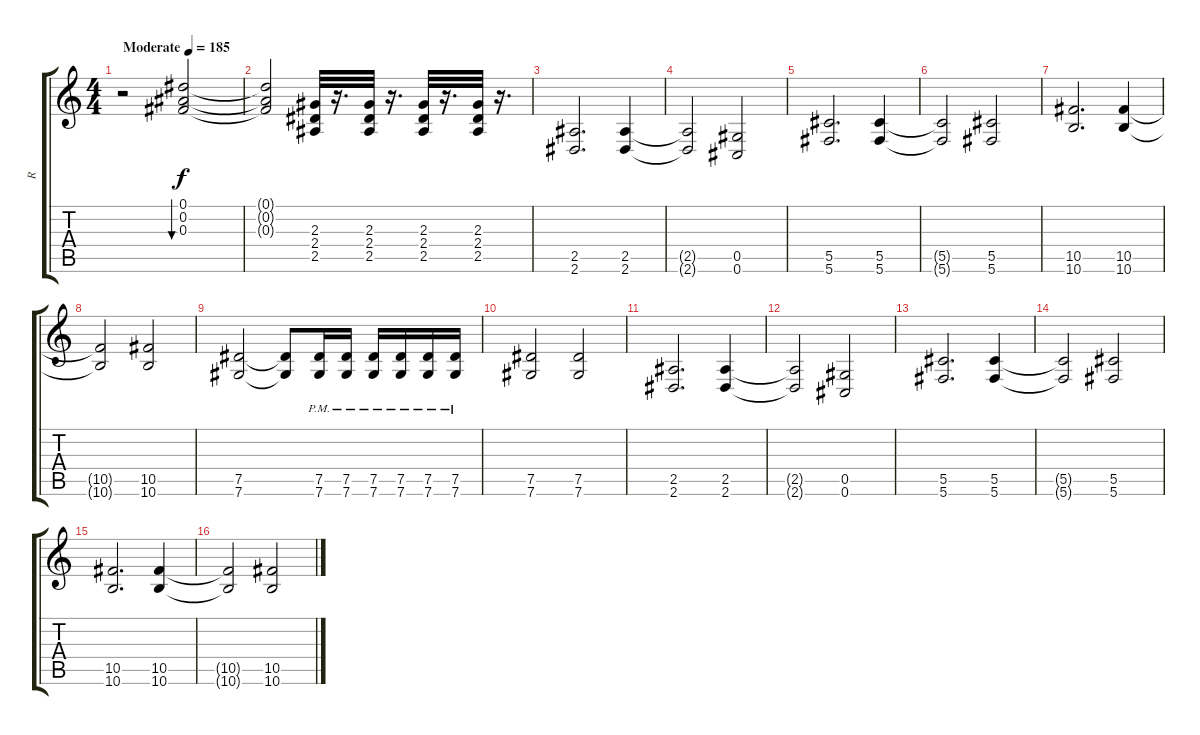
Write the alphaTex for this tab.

\track ("R" "R") {instrument distortionguitar}
\staff {score tabs}
\tuning (Eb4 Bb3 Gb3 Db3 Ab2 Db2) {hide}
\ts (4 4)
\tempo (185 "Moderate")
\clef g2
\ks c
r.2{txt "" dy f instrument distortionguitar} (0.1 0.2 0.3).2{bu 30} |
(0.1{t} 0.2{t} 0.3{t}).2 (2.3 2.4 2.5).32 r.16{d} (2.3 2.4 2.5).32 r.16{d} (2.3 2.4 2.5).32 r.16{d} (2.3 2.4 2.5).32 r.16{d} |
(2.5 2.6).2{d} (2.5 2.6).4 |
(2.5{t} 2.6{t}).2 (0.5 0.6).2 |
(5.5 5.6).2{d} (5.5 5.6).4 |
(5.5{t} 5.6{t}).2 (5.5 5.6).2 |
(10.5 10.6).2{d} (10.5 10.6).4 |
(10.5{t} 10.6{t}).2 (10.5 10.6).2 |
(7.5 7.6).2 (7.5{t} 7.6{t}).8 (7.5{pm} 7.6{pm}).16 (7.5{pm} 7.6{pm}).16 (7.5{pm} 7.6{pm}).16 (7.5{pm} 7.6{pm}).16 (7.5{pm} 7.6{pm}).16 (7.5{pm} 7.6{pm}).16 |
(7.5 7.6).2 (7.5 7.6).2 |
(2.5 2.6).2{d} (2.5 2.6).4 |
(2.5{t} 2.6{t}).2 (0.5 0.6).2 |
(5.5 5.6).2{d} (5.5 5.6).4 |
(5.5{t} 5.6{t}).2 (5.5 5.6).2 |
(10.5 10.6).2{d} (10.5 10.6).4 |
(10.5{t} 10.6{t}).2 (10.5 10.6).2
